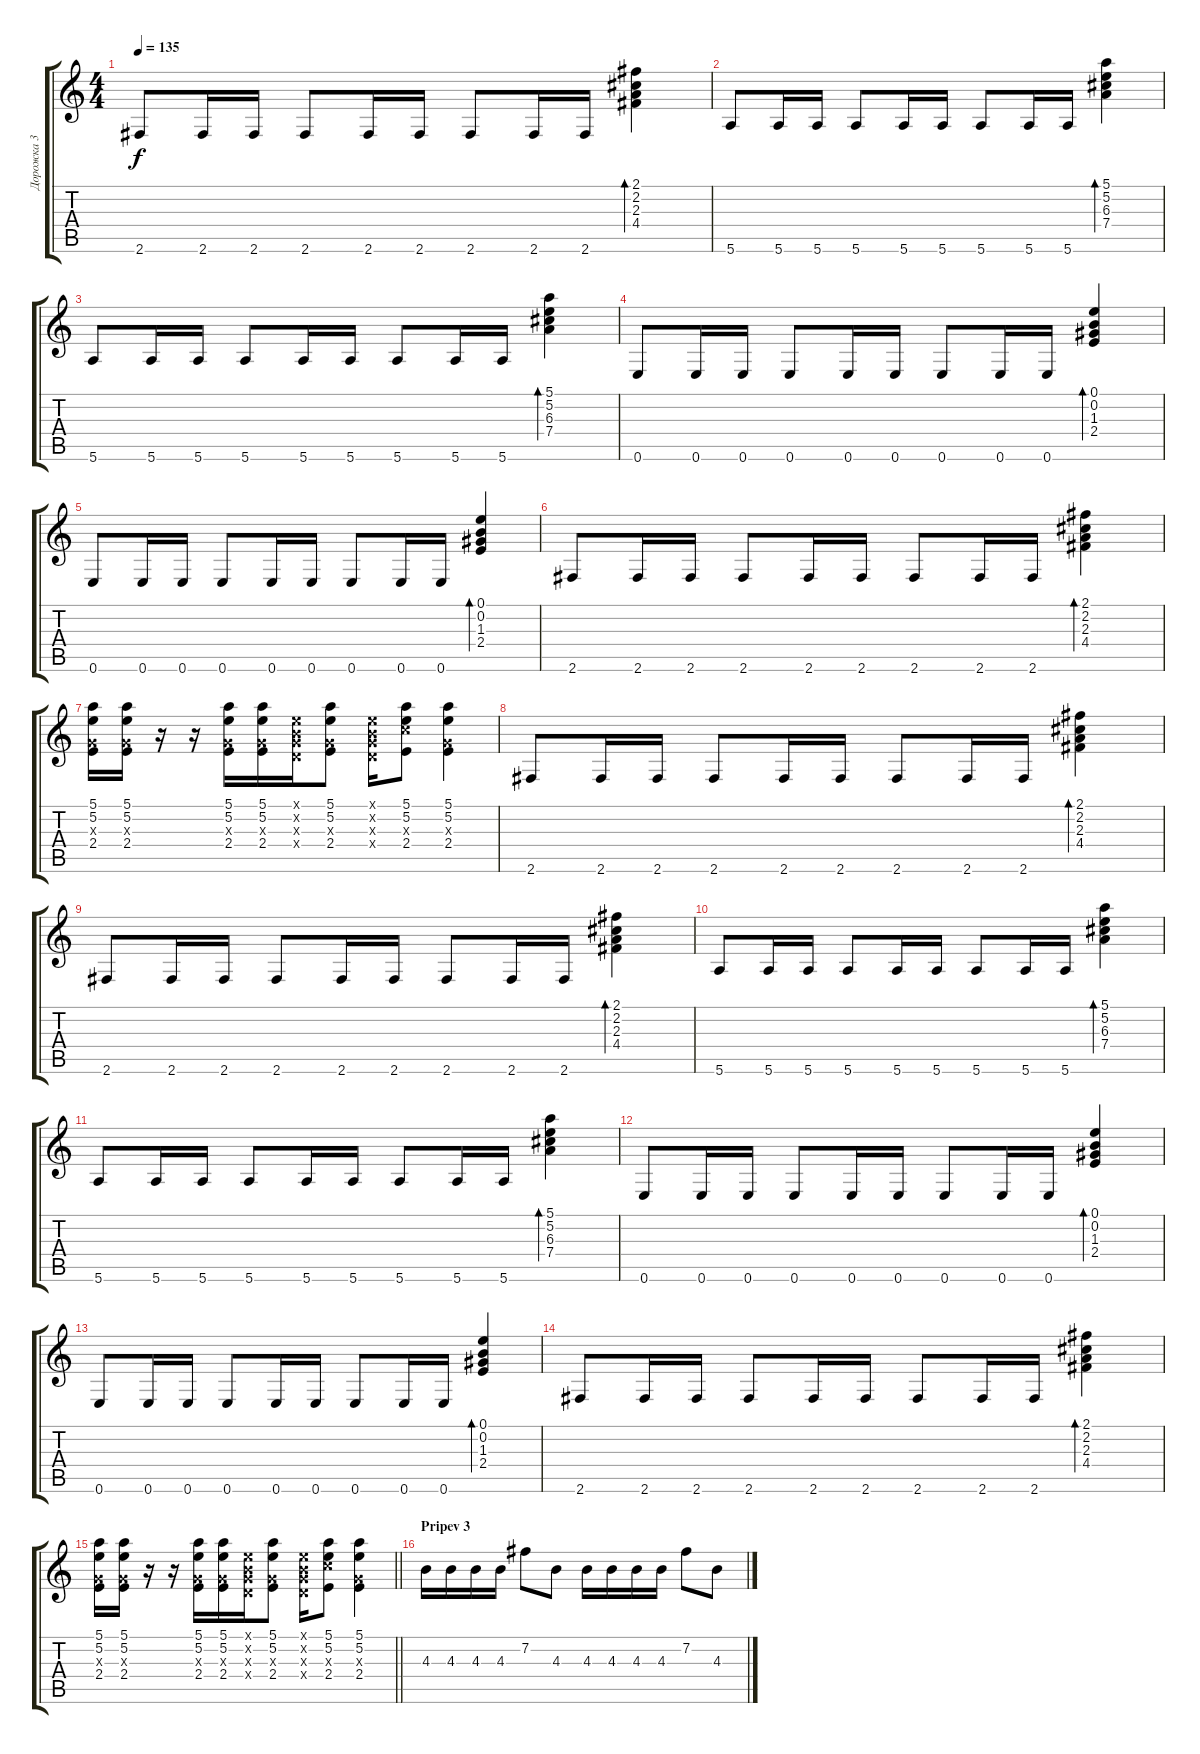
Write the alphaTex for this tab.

\track ("Дорожка 3" "Дорожка 3") {instrument acousticguitarsteel}
\staff {score tabs}
\tuning (E4 B3 G3 D3 A2 E2) {hide}
\ts (4 4)
\tempo 135
\clef g2
\ks c
2.6.8{dy f} 2.6.16 2.6.16 2.6.8 2.6.16 2.6.16 2.6.8 2.6.16 2.6.16 (2.1 2.2 2.3 4.4).4{bd 60} |
5.6.8 5.6.16 5.6.16 5.6.8 5.6.16 5.6.16 5.6.8 5.6.16 5.6.16 (5.1 5.2 6.3 7.4).4{bd 60} |
5.6.8 5.6.16 5.6.16 5.6.8 5.6.16 5.6.16 5.6.8 5.6.16 5.6.16 (5.1 5.2 6.3 7.4).4{bd 60} |
0.6.8 0.6.16 0.6.16 0.6.8 0.6.16 0.6.16 0.6.8 0.6.16 0.6.16 (0.1 0.2 1.3 2.4).4{bd 60} |
0.6.8 0.6.16 0.6.16 0.6.8 0.6.16 0.6.16 0.6.8 0.6.16 0.6.16 (0.1 0.2 1.3 2.4).4{bd 60} |
2.6.8 2.6.16 2.6.16 2.6.8 2.6.16 2.6.16 2.6.8 2.6.16 2.6.16 (2.1 2.2 2.3 4.4).4{bd 60} |
(5.1 5.2 0.3{x} 2.4).16 (5.1 5.2 0.3{x} 2.4).16 r.16 r.16 (5.1 5.2 0.3{x} 2.4).16 (5.1 5.2 0.3{x} 2.4).16 (0.1{x} 0.2{x} 0.3{x} 0.4{x}).16 (5.1 5.2 0.3{x} 2.4).8 (0.1{x} 0.2{x} 0.3{x} 0.4{x}).16 (5.1 5.2 5.3{x} 2.4).8 (5.1 5.2 0.3{x} 2.4).4 |
2.6.8 2.6.16 2.6.16 2.6.8 2.6.16 2.6.16 2.6.8 2.6.16 2.6.16 (2.1 2.2 2.3 4.4).4{bd 60} |
2.6.8 2.6.16 2.6.16 2.6.8 2.6.16 2.6.16 2.6.8 2.6.16 2.6.16 (2.1 2.2 2.3 4.4).4{bd 60} |
5.6.8 5.6.16 5.6.16 5.6.8 5.6.16 5.6.16 5.6.8 5.6.16 5.6.16 (5.1 5.2 6.3 7.4).4{bd 60} |
5.6.8 5.6.16 5.6.16 5.6.8 5.6.16 5.6.16 5.6.8 5.6.16 5.6.16 (5.1 5.2 6.3 7.4).4{bd 60} |
0.6.8 0.6.16 0.6.16 0.6.8 0.6.16 0.6.16 0.6.8 0.6.16 0.6.16 (0.1 0.2 1.3 2.4).4{bd 60} |
0.6.8 0.6.16 0.6.16 0.6.8 0.6.16 0.6.16 0.6.8 0.6.16 0.6.16 (0.1 0.2 1.3 2.4).4{bd 60} |
2.6.8 2.6.16 2.6.16 2.6.8 2.6.16 2.6.16 2.6.8 2.6.16 2.6.16 (2.1 2.2 2.3 4.4).4{bd 60} |
\barLineRight lightlight
(5.1 5.2 0.3{x} 2.4).16 (5.1 5.2 0.3{x} 2.4).16 r.16 r.16 (5.1 5.2 0.3{x} 2.4).16 (5.1 5.2 0.3{x} 2.4).16 (0.1{x} 0.2{x} 0.3{x} 0.4{x}).16 (5.1 5.2 0.3{x} 2.4).8 (0.1{x} 0.2{x} 0.3{x} 0.4{x}).16 (5.1 5.2 5.3{x} 2.4).8 (5.1 5.2 0.3{x} 2.4).4 |
\section ("" "Pripev 3")
4.3.16 4.3.16 4.3.16 4.3.16 7.2.8 4.3.8 4.3.16 4.3.16 4.3.16 4.3.16 7.2.8 4.3.8
